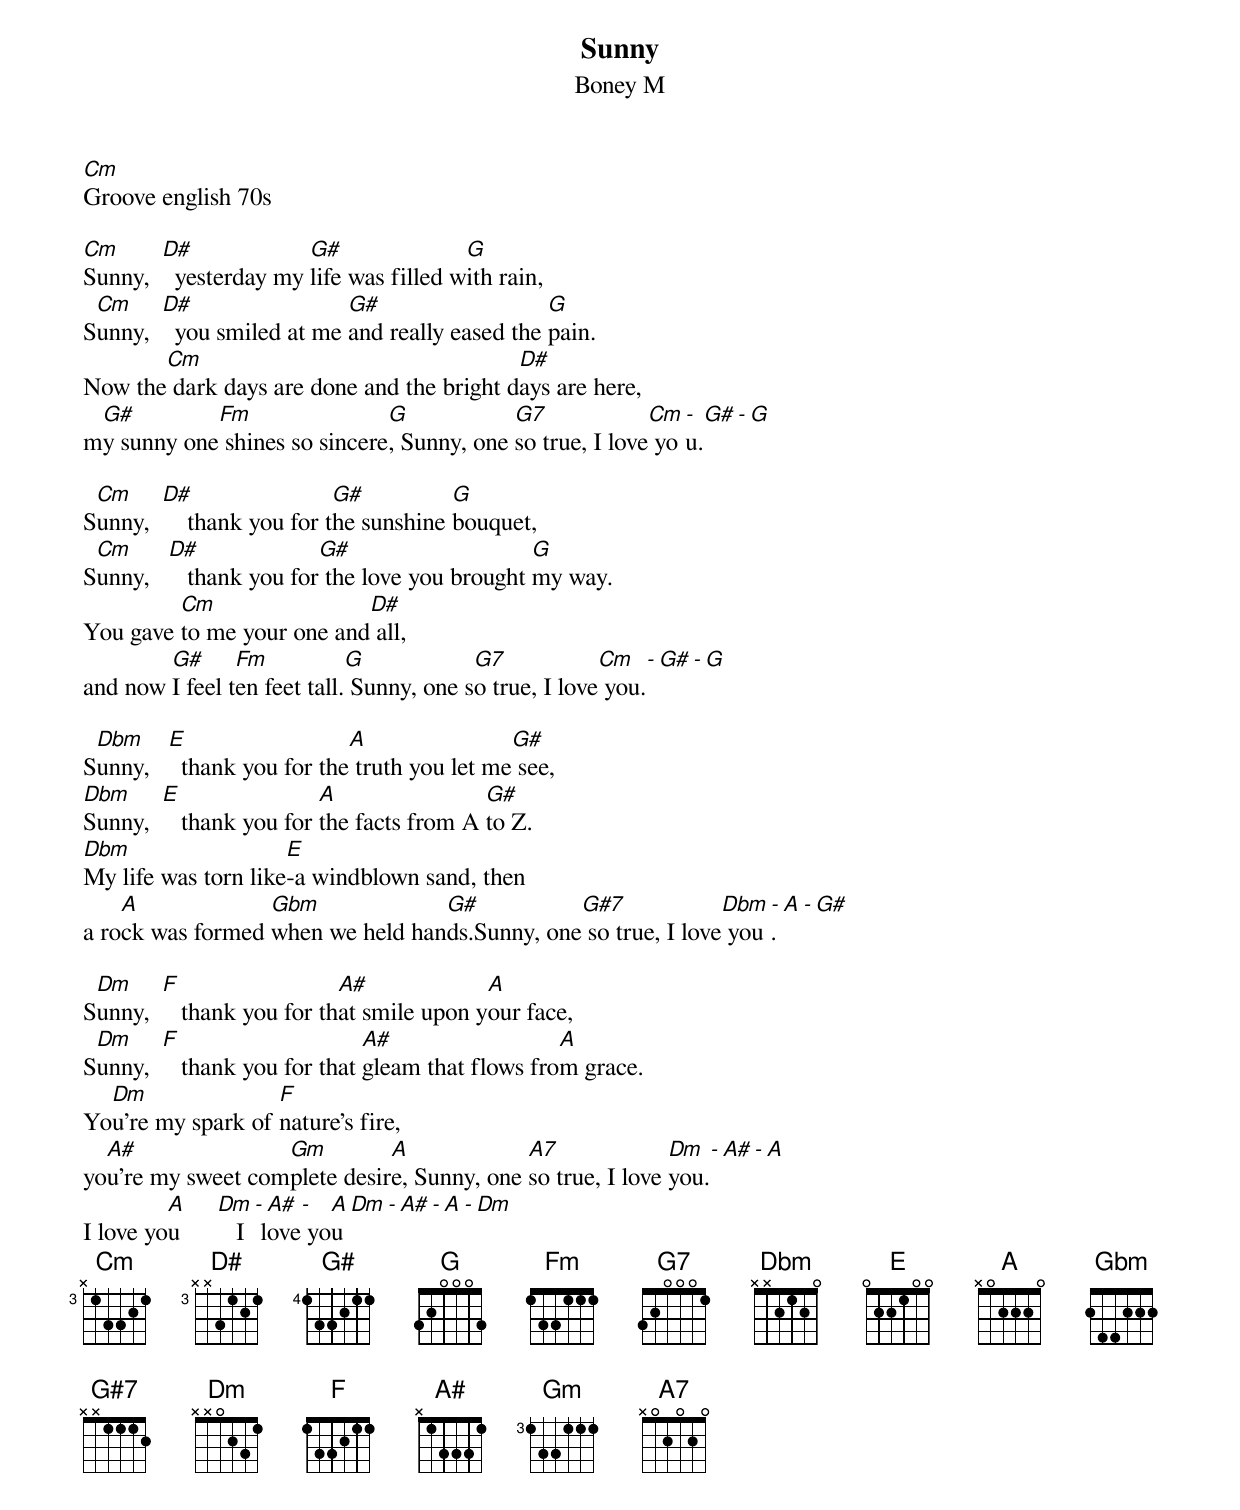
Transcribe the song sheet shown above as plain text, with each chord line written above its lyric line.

Sunny
Boney M
Cm
Groove english 70s

Cm      D#             G#               G
Sunny,    yesterday my life was filled with rain,
 Cm     D#                 G#                   G
Sunny,    you smiled at me and really eased the pain.
       Cm                                  D#
Now the dark days are done and the bright days are here,
 G#         Fm                G            G7             Cm - G# - G
my sunny one shines so sincere, Sunny, one so true, I love you.

 Cm     D#                 G#          G
Sunny,      thank you for the sunshine bouquet,
 Cm      D#              G#                    G
Sunny,      thank you for the love you brought my way.
         Cm                D#
You gave to me your one and all,
        G#      Fm           G            G7            Cm   - G# - G
and now I feel ten feet tall. Sunny, one so true, I love you.

 Dbm     E                  A                G#
Sunny,     thank you for the truth you let me see,
Dbm     E                A                G#
Sunny,     thank you for the facts from A to Z.
Dbm                  E
My life was torn like-a windblown sand, then
    A             Gbm             G#           G#7             Dbm - A - G#
a rock was formed when we held hands.Sunny, one so true, I love you.

 Dm     F                  A#             A
Sunny,     thank you for that smile upon your face,
 Dm     F                     A#                  A
Sunny,     thank you for that gleam that flows from grace.
  Dm               F
You're my spark of nature's fire,
  A#               Gm         A             A7              Dm  - A# - A
you're my sweet complete desire, Sunny, one so true, I love you.
         A      Dm  - A# -  A        Dm  - A# - A - Dm
I love you         I love you
